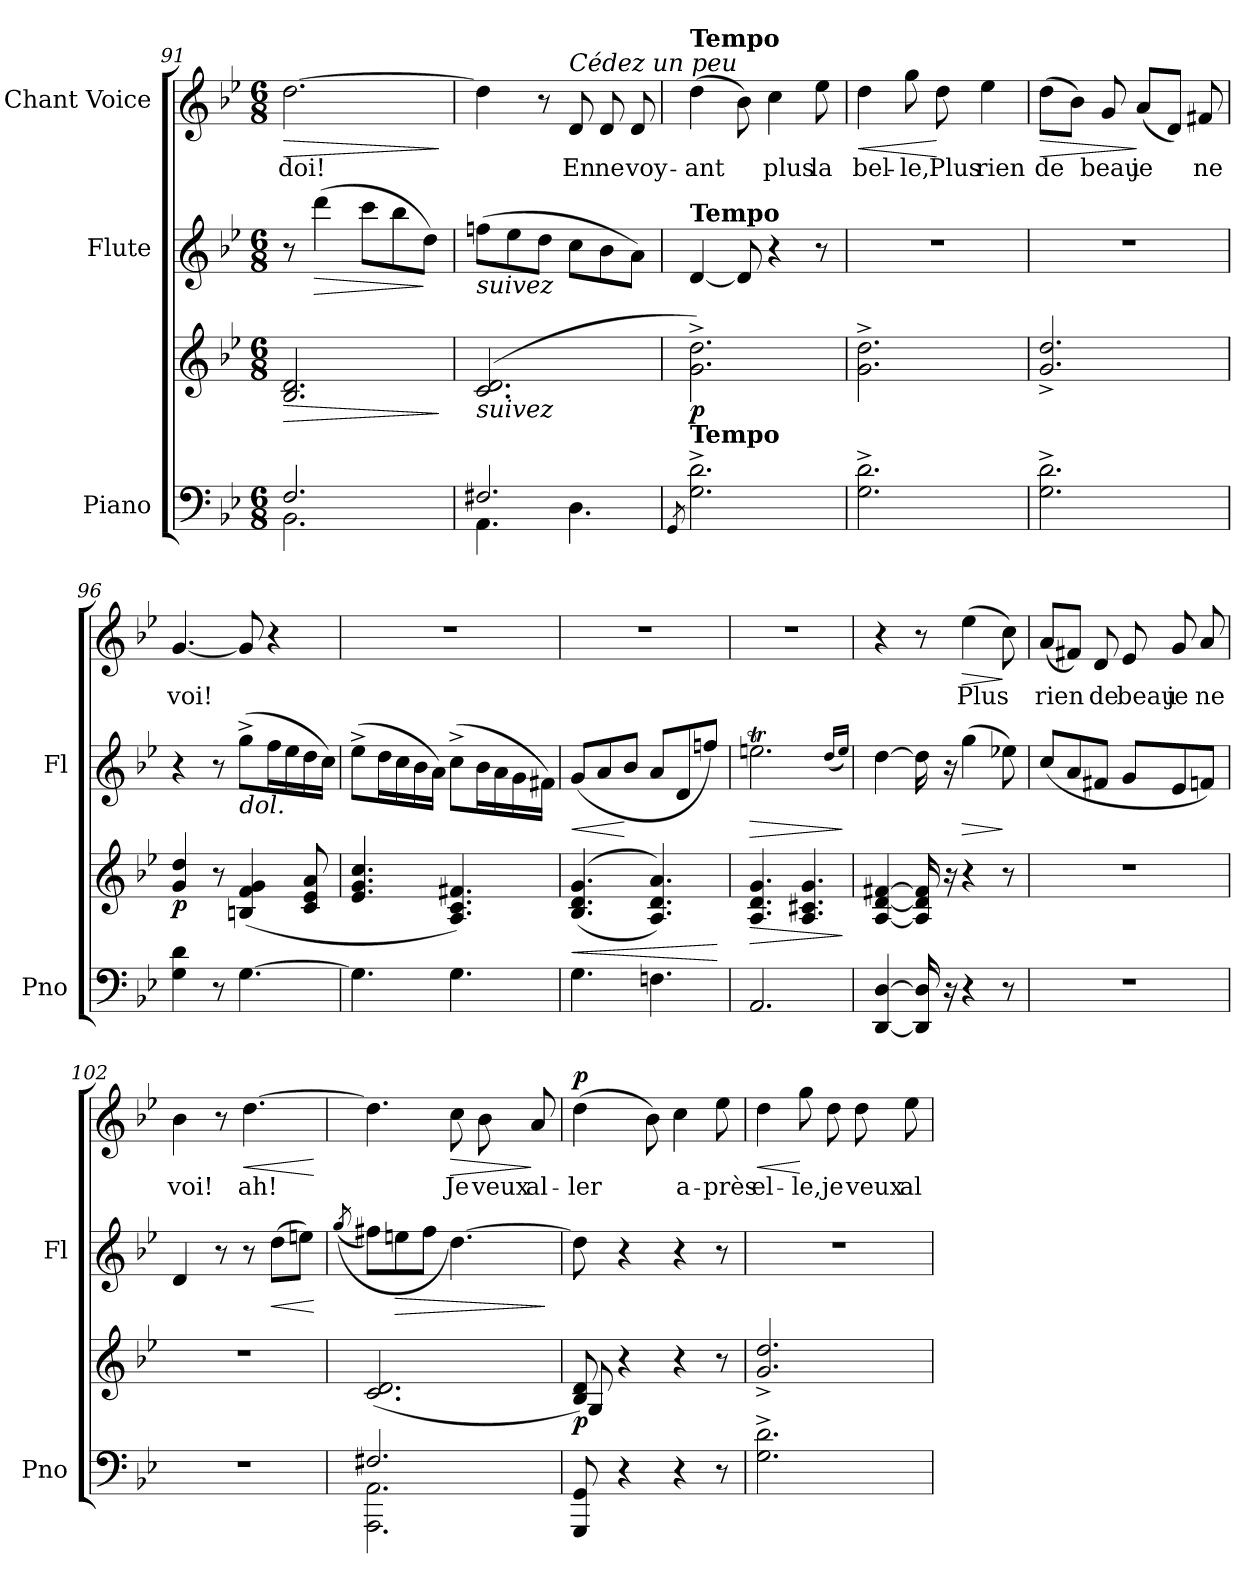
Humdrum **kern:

**kern	**kern	**dynam	**kern	**dynam	**kern	**text	**dynam
*part3	*part3	*part3	*part2	*part2	*part1	*part1	*part1
*staff4	*staff3	*staff3/4	*staff2	*staff2	*staff1	*staff1	*staff1
*I"Piano	*	*	*I"Flute	*	*I"Chant Voice	*	*
*I'Pno	*	*	*I'Fl	*	*	*	*
*clefF4	*clefG2	*	*clefG2	*	*clefG2	*	*
*k[b-e-]	*k[b-e-]	*	*k[b-e-]	*	*k[b-e-]	*	*
*M6/8	*M6/8	*	*M6/8	*	*M6/8	*	*
=91	=91	=91	=91	=91	=91	=91	=91
*^	*	*	*	*	*	*	*
!	!	!	!LO:HP:b	!	!	!	!LO:LY:b	!LO:HP:b
2.F/	2.BB-\	2.B-/ 2.d/	>	8r	.	[2.dd\	doi!	>
!	!	!	!	!	!LO:HP:b	!	!	!
.	.	.	.	(>4ddd\	>	.	.	.
.	.	.	.	8ccc\L	.	.	.	.
.	.	.	.	8bb-\	.	.	.	.
.	.	.	.	8dd\J)	]	.	.	.
*v	*v	*	*	*	*	*	*	*
.	.	]	.	.	.	.	]
=92	=92	=92	=92	=92	=92	=92	=92
*^	*	*	*	*	*	*	*
!	!	!	!	!LO:TX:b:i:t=suivez	!	!	!	!
!	!	!LO:TX:b:i:t=suivez	!	!	!	!	!	!
2.F#X/	4.AA\	(>2.c/ 2.d/	.	(>8ffn\L	.	4dd\]	.	.
.	.	.	.	8ee-\	.	.	.	.
.	.	.	.	8dd\J	.	8r	.	.
*	*	*	*	*	*	*MM108	*	*
!	!	!	!	!	!	!LO:TX:a:i:t=Cédez un peu	!	!
!	!	!	!	!	!	!	!LO:LY:b	!
.	4.D\	.	.	8cc\L	.	8d/	En	.
!	!	!	!	!	!	!	!LO:LY:b	!
.	.	.	.	8b-\	.	8d/	ne	.
!	!	!	!	!	!	!	!LO:LY:b	!
.	.	.	.	8a\J)	.	8d/	voy-	.
*v	*v	*	*	*	*	*	*	*
=93	=93	=93	=93	=93	=93	=93	=93
8qGG/	.	.	.	.	.	.	.
!	!	!	!	!	!LO:TX:a:B:t=Tempo	!	!
!	!	!	!LO:TX:a:B:t=Tempo	!	!	!	!
!LO:TX:a:B:t=Tempo	!	!	!	!	!	!	!
!	!	!LO:DY:b	!	!	!	!LO:LY:b	!
2.G\^ 2.d\^	2.g\^ 2.dd\^)	p	[4d/	.	(>4dd\	-ant	.
.	.	.	8d/]	.	8b-\)	.	.
!	!	!	!	!	!	!LO:LY:b	!
.	.	.	4r	.	4cc\	plus	.
!	!	!	!	!	!	!LO:LY:b	!
.	.	.	8r	.	8ee-\	la	.
=94	=94	=94	=94	=94	=94	=94	=94
!	!	!	!	!	!	!LO:LY:b	!LO:HP:b
2.G\^ 2.d\^	2.g\^ 2.dd\^	.	2.r	.	4dd\	bel-	<
!	!	!	!	!	!	!LO:LY:b	!
.	.	.	.	.	8gg\	-le,	.
!	!	!	!	!	!	!LO:LY:b	!
.	.	.	.	.	8dd\	Plus	[
!	!	!	!	!	!	!LO:LY:b	!
.	.	.	.	.	4ee-\	rien	.
!!LO:PB:g=z
=95	=95	=95	=95	=95	=95	=95	=95
!	!	!	!	!	!	!LO:LY:b	!LO:HP:b
2.G\^ 2.d\^	2.g/^ 2.dd/^	.	2.r	.	(>8dd\L	de	>
.	.	.	.	.	8b-\J)	.	.
!	!	!	!	!	!	!LO:LY:b	!
.	.	.	.	.	8g/	beau	.
!	!	!	!	!	!	!LO:LY:b	!
.	.	.	.	.	(<8a/L	je	]
.	.	.	.	.	8d/J)	.	.
!	!	!	!	!	!	!LO:LY:b	!
.	.	.	.	.	8f#X/	ne	.
=96	=96	=96	=96	=96	=96	=96	=96
!	!	!LO:DY:b	!	!	!	!LO:LY:b	!
4G\ 4d\	4g/ 4dd/	p	4r	.	[4.g/	voi!	.
8r	8r	.	8r	.	.	.	.
!	!	!	!LO:TX:b:i:t=dol.	!	!	!	!
[4.G\	(<4Bn/ 4f/ 4g/	.	(>8gg^\L	.	8g/]	.	.
.	.	.	16ff\L	.	4r	.	.
.	.	.	16ee-\	.	.	.	.
.	8c/ 8e-/ 8a/	.	16dd\	.	.	.	.
.	.	.	16cc\JJ)	.	.	.	.
=97	=97	=97	=97	=97	=97	=97	=97
4.G\]	4.e-/ 4.g/ 4.cc/	.	(>8ee-^\L	.	2.r	.	.
.	.	.	16dd\L	.	.	.	.
.	.	.	16cc\	.	.	.	.
.	.	.	16b-\	.	.	.	.
.	.	.	16a\JJ)	.	.	.	.
4.G\	4.A/ 4.c/ 4.f#X/)	.	(>8cc^\L	.	.	.	.
.	.	.	16b-\L	.	.	.	.
.	.	.	16a\	.	.	.	.
.	.	.	16g\	.	.	.	.
.	.	.	16f#X\JJ)	.	.	.	.
=98	=98	=98	=98	=98	=98	=98	=98
!	!	!LO:HP:b	!	!LO:HP:b	!	!	!
4.G\	(<(>4.B-/ 4.d/ 4.g/	<	(<8g/L	<	2.r	.	.
.	.	.	8a/	.	.	.	.
.	.	.	8b-/J	[	.	.	.
4.Fn\	4.A/ 4.d/ 4.a/))	.	8a/L	.	.	.	.
.	.	.	8d/	.	.	.	.
.	.	.	8ffn/J)	.	.	.	.
.	.	[	.	.	.	.	.
=99	=99	=99	=99	=99	=99	=99	=99
!	!	!LO:HP:b	!	!LO:HP:b	!	!	!
2.AA/	4.A/ 4.d/ 4.g/	>	2.eent\	>	2.r	.	.
.	4.A/ 4.c#X/ 4.g/	.	.	.	.	.	.
.	.	.	(<16qdd/LL	.	.	.	.
.	.	.	16qee/JJ)	.	.	.	.
.	.	]	.	]	.	.	.
=100	=100	=100	=100	=100	=100	=100	=100
[4DD/ [4D/	[4A/ [4d/ [4f#X/	.	[4dd\	.	4r	.	.
16DD/] 16D/]	16A/] 16d/] 16f#/]	.	16dd\]	.	8r	.	.
16r	16r	.	16r	.	.	.	.
!	!	!	!	!LO:HP:b	!	!LO:LY:b	!LO:HP:b
4r	4r	.	(>4gg\	>	(>4ee-\	Plus	>
8r	8r	.	8ee-X\)	]	8cc\)	.	]
!!LO:LB:g=z
=101	=101	=101	=101	=101	=101	=101	=101
!	!	!	!	!	!	!LO:LY:b	!
2.r	2.r	.	(<8cc/L	.	(<8a/L	-rien	.
.	.	.	8a/	.	8f#X/J)	.	.
!	!	!	!	!	!	!LO:LY:b	!
.	.	.	8f#X/J	.	8d/	de	.
!	!	!	!	!	!	!LO:LY:b	!
.	.	.	8g/L	.	8e-/	beau	.
!	!	!	!	!	!	!LO:LY:b	!
.	.	.	8e-/	.	8g/	je	.
!	!	!	!	!	!	!LO:LY:b	!
.	.	.	8fn/J)	.	8a/	ne	.
=102	=102	=102	=102	=102	=102	=102	=102
!	!	!	!	!	!	!LO:LY:b	!
2.r	2.r	.	4d/	.	4b-\	voi!	.
.	.	.	8r	.	8r	.	.
!	!	!	!	!	!	!LO:LY:b	!LO:HP:b
.	.	.	8r	.	[4.dd\	ah!	<
!	!	!	!	!LO:HP:b	!	!	!
.	.	.	(>8dd\L	<	.	.	.
.	.	.	8een\J)	.	.	.	.
.	.	.	.	[	.	.	[
=103	=103	=103	=103	=103	=103	=103	=103
.	.	.	(<(>8qgg/	.	.	.	.
*^	*	*	*	*	*	*	*
(>(<2.F#X/	2.AAA\ 2.AA\	(<2.c/ 2.d/	.	8ff#X\L)	.	4.dd\]	.	.
!	!	!	!	!	!LO:HP:b	!	!	!
.	.	.	.	8een\	>	.	.	.
.	.	.	.	8ff#\J	.	.	.	.
!	!	!	!	!	!	!	!LO:LY:b	!LO:HP:b
.	.	.	.	[4.dd\)	.	8cc\	Je	>
!	!	!	!	!	!	!	!LO:LY:b	!
.	.	.	.	.	.	8b-\	veux	.
!	!	!	!	!	!	!	!LO:LY:b	!
.	.	.	.	.	.	8a/	al-	]
*v	*v	*	*	*	*	*	*	*
.	.	.	.	]	.	.	.
=104	=104	=104	=104	=104	=104	=104	=104
*	*^	*	*	*	*	*	*
!	!	!	!LO:DY:b	!	!	!	!LO:LY:b	!LO:DY:a
8GGG/ 8GG/	8B-/ 8d/)	8G/))	p	8dd\]	.	(>4dd\	-ler	p
4r	4r	2ryy	.	4r	.	.	.	.
.	.	.	.	.	.	8b-\)	.	.
!	!	!	!	!	!	!	!LO:LY:b	!
4r	4r	.	.	4r	.	4cc\	a-	.
!	!	!	!	!	!	!	!LO:LY:b	!
8r	8r	8ryy	.	8r	.	8ee-\	-près	.
!!LO:LB:g=z
=105	=105	=105	=105	=105	=105	=105	=105	=105
!	!	!	!	!	!	!	!LO:LY:b	!LO:HP:b
*	*v	*v	*	*	*	*	*	*
2.G\^ 2.d\^	2.g/^ 2.dd/^	.	2.r	.	4dd\	el-	<
!	!	!	!	!	!	!LO:LY:b	!
.	.	.	.	.	8gg\	-le,	[
!	!	!	!	!	!	!LO:LY:b	!
.	.	.	.	.	8dd\	je	.
!	!	!	!	!	!	!LO:LY:b	!
.	.	.	.	.	8dd\	veux	.
!	!	!	!	!	!	!LO:LY:b	!
.	.	.	.	.	8ee-\	al-	.
=	=	=	=	=	=	=	=
*-	*-	*-	*-	*-	*-	*-	*-
